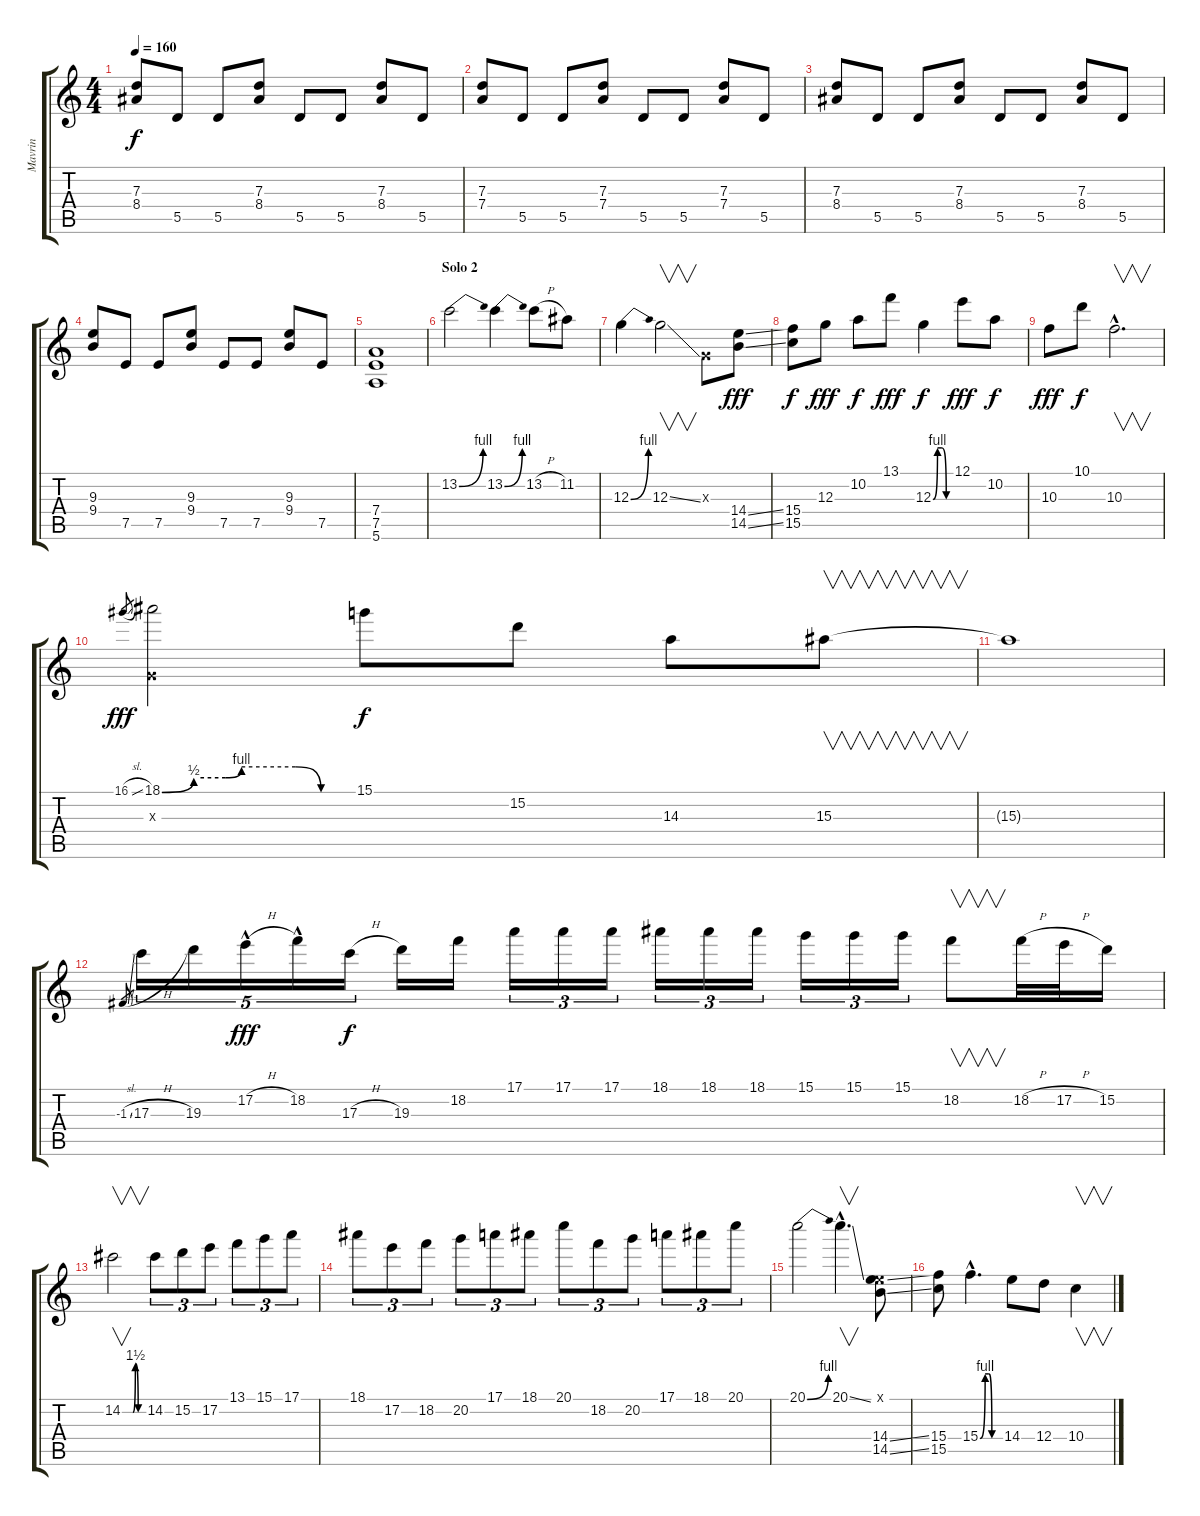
\track ("Mavrin" "Mavrin") {instrument overdrivenguitar}
\staff {score tabs}
\tuning (E4 B3 G3 D3 A2 E2) {hide}
\ts (4 4)
\tempo 160
\clef g2
\ks c
(7.3 8.4).8{dy f} 5.5.8 5.5.8 (7.3 8.4).8 5.5.8 5.5.8 (7.3 8.4).8 5.5.8 |
(7.3 7.4).8 5.5.8 5.5.8 (7.3 7.4).8 5.5.8 5.5.8 (7.3 7.4).8 5.5.8 |
(7.3 8.4).8 5.5.8 5.5.8 (7.3 8.4).8 5.5.8 5.5.8 (7.3 8.4).8 5.5.8 |
(9.3 9.4).8 7.5.8 7.5.8 (9.3 9.4).8 7.5.8 7.5.8 (9.3 9.4).8 7.5.8 |
(7.4 7.5 5.6).1 |
\section ("" "Solo 2")
13.2{be (bend 0 0 60 4)}.2{volume 14} 13.2{be (bend 0 0 60 4)}.4 13.2{h}.8 11.2.8 |
12.3{be (bend 0 0 60 4)}.4 12.3{ss}.2{v} 0.3{x}.8 (14.4{ss} 14.5{ss}).8{dy fff} |
(15.4 15.5).8{dy f} 12.3.8{dy fff} 10.2.8{dy f} 13.1.8{dy fff} 12.3{be (custom 0 0 15 4 30 4 45 0 60 0)}.4{dy f} 12.1.8{dy fff} 10.2.8{dy f} |
10.3.8{dy fff} 10.1.8{dy f} 10.3{hac}.2{v d} |
16.1{sl}.8{gr dy fff} (18.1{be (custom 0 0 10 2 20 2 25 4 42 4 50 0 60 0)} 0.3{x}).2 15.1.8{dy f} 15.2.8 14.3.8 15.3.8{v} |
15.3{t}.1 |
-1.3{sl}.8{gr} 17.3{h}.16{tu (5 4)} 19.3.16{tu (5 4)} 17.2{h hac}.16{tu (5 4) dy fff} 18.2{hac}.16{tu (5 4)} 17.3{h}.16{tu (5 4) dy f} 19.3.16 18.2.16 17.1.16{tu (3 2)} 17.1.16{tu (3 2)} 17.1.16{tu (3 2)} 18.1.16{tu (3 2)} 18.1.16{tu (3 2)} 18.1.16{tu (3 2)} 15.1.16{tu (3 2)} 15.1.16{tu (3 2)} 15.1.16{tu (3 2)} 18.2.8{v} 18.2{h}.32 17.2{h}.32 15.2.16 |
14.2{be (custom 0 0 30 0 37 6 45 0 60 0)}.2{v} 14.2.8{tu (3 2)} 15.2.8{tu (3 2)} 17.2.8{tu (3 2)} 13.1.8{tu (3 2)} 15.1.8{tu (3 2)} 17.1.8{tu (3 2)} |
18.1.8{tu (3 2)} 17.2.8{tu (3 2)} 18.2.8{tu (3 2)} 20.2.8{tu (3 2)} 17.1.8{tu (3 2)} 18.1.8{tu (3 2)} 20.1.8{tu (3 2)} 18.2.8{tu (3 2)} 20.2.8{tu (3 2)} 17.1.8{tu (3 2)} 18.1.8{tu (3 2)} 20.1.8{tu (3 2)} |
20.1{be (bend 0 0 60 4)}.2 20.1{ss hac}.4{v d} (0.1{x} 14.4{ss} 14.5{ss}).8 |
(15.4 15.5).8 15.4{be (custom 0 0 15 4 26 4 35 0 60 0) hac}.4{d} 14.4.8 12.4.8 10.4.4{v}
